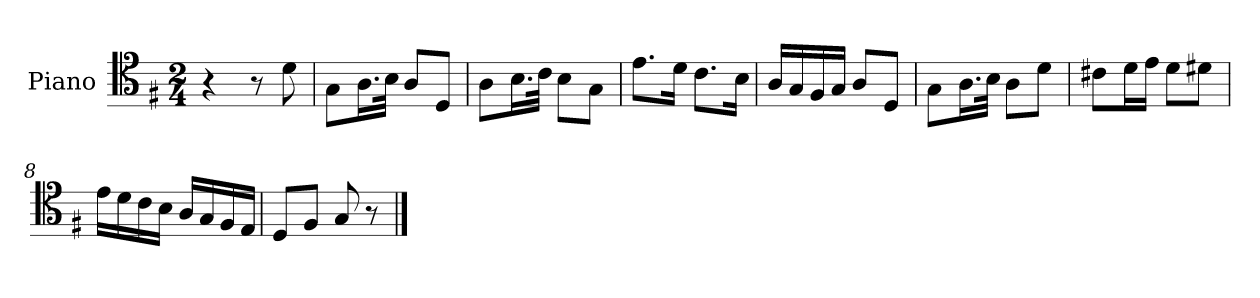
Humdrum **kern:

**kern
*part1
*staff1
*I"Piano
*I'Pno
*clefC4
*k[f#]
*M2/4
=1
4r
8r
8d\
=2
8G\L
16.A\L
32B\JJk
8A/L
8D/J
=3
8A\L
16.B\L
32c\JJk
8B\L
8G\J
=4
8.e\L
16d\Jk
8.c\L
16B\Jk
=5
16A/LL
16G/
16F#/
16G/JJ
8A/L
8D/J
=6
8G\L
16.A\L
32B\JJk
8A\L
8d\J
=7
8c#X\L
16d\L
16e\JJ
8d\L
8d#X\J
=8
16e\LL
16d\
16c\
16B\JJ
16A/LL
16G/
16F#/
16E/JJ
=9
8D/L
8F#/J
8G/
8r
==
*-
